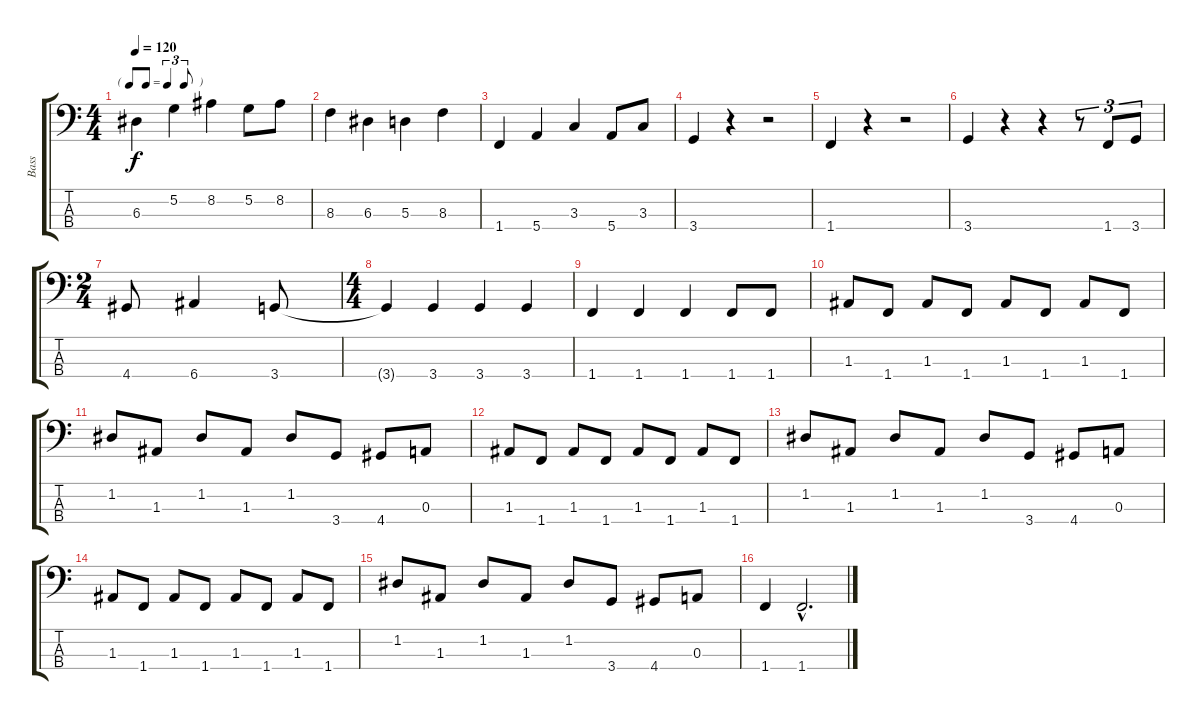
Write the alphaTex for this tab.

\track ("Bass" "Bass") {instrument electricbassfinger}
\staff {score tabs}
\tuning (G2 D2 A1 E1) {hide}
\ts (4 4)
\tf triplet8th
\tempo 120
\clef f4
\ks c
6.3.4{dy f} 5.2.4 8.2.4 5.2.8 8.2.8 |
8.3.4 6.3.4 5.3.4 8.3.4 |
1.4.4 5.4.4 3.3.4 5.4.8 3.3.8 |
3.4.4 r.4 r.2 |
1.4.4 r.4 r.2 |
3.4.4 r.4 r.4 r.8{tu (3 2)} 1.4.8{tu (3 2)} 3.4.8{tu (3 2)} |
\ts (2 4)
4.4.8 6.4.4 3.4.8 |
\ts (4 4)
3.4{t}.4 3.4.4 3.4.4 3.4.4 |
1.4.4 1.4.4 1.4.4 1.4.8 1.4.8 |
1.3.8 1.4.8 1.3.8 1.4.8 1.3.8 1.4.8 1.3.8 1.4.8 |
1.2.8 1.3.8 1.2.8 1.3.8 1.2.8 3.4.8 4.4.8 0.3.8 |
1.3.8 1.4.8 1.3.8 1.4.8 1.3.8 1.4.8 1.3.8 1.4.8 |
1.2.8 1.3.8 1.2.8 1.3.8 1.2.8 3.4.8 4.4.8 0.3.8 |
1.3.8 1.4.8 1.3.8 1.4.8 1.3.8 1.4.8 1.3.8 1.4.8 |
1.2.8 1.3.8 1.2.8 1.3.8 1.2.8 3.4.8 4.4.8 0.3.8 |
1.4.4 1.4{hac}.2{d}
